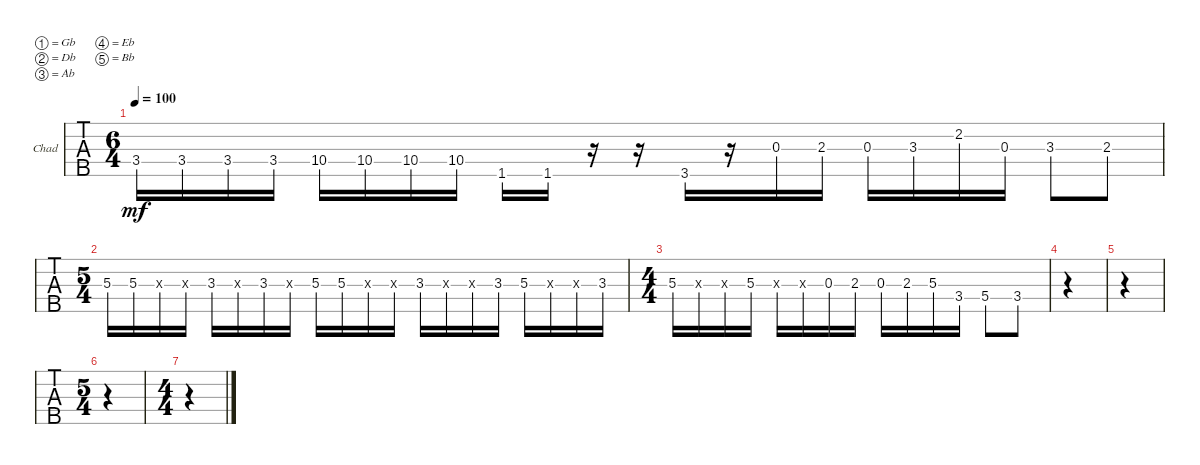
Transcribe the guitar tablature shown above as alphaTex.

\defaultSystemsLayout 4
\bracketExtendMode groupsimilarinstruments
\firstSystemTrackNameOrientation horizontal
\otherSystemsTrackNameOrientation horizontal
\track ("Chad" "Chad") {solo instrument electricbassfinger}
\staff {tabs}
\tuning (Gb2 Db2 Ab1 Eb1 Bb0)
\ts (6 4)
\tempo 100
\clef f4
\scale
0.333333
\ks c
3.4.16{dy mf} 3.4.16 3.4.16 3.4.16 10.4.16 10.4.16 10.4.16 10.4.16 1.5.16 1.5.16 r.16 r.16 3.5.16 r.16 0.3.16 2.3.16 0.3.16 3.3.16 2.2.16 0.3.16 3.3.8 2.3.8 |
\ts (5 4)
\scale
0.333333 5.3.16 5.3.16 0.3{x}.16 0.3{x}.16 3.3.16 0.3{x}.16 3.3.16 0.3{x}.16 5.3.16 5.3.16 0.3{x}.16 0.3{x}.16 3.3.16 0.3{x}.16 0.3{x}.16 3.3.16 5.3.16 0.3{x}.16 0.3{x}.16 3.3.16 |
\ts (4 4)
\scale
0.333333 5.3.16 0.3{x}.16 0.3{x}.16 5.3.16 0.3{x}.16 0.3{x}.16 0.3.16 2.3.16 0.3.16 2.3.16 5.3.16 3.4.16 5.4.8 3.4.8 |
|
|
\ts (5 4)
|
\ts (4 4)
|
|
|
|
|
\scale
0.333333 |
|
|
\scale
0.333333 |
\scale
0.333333
